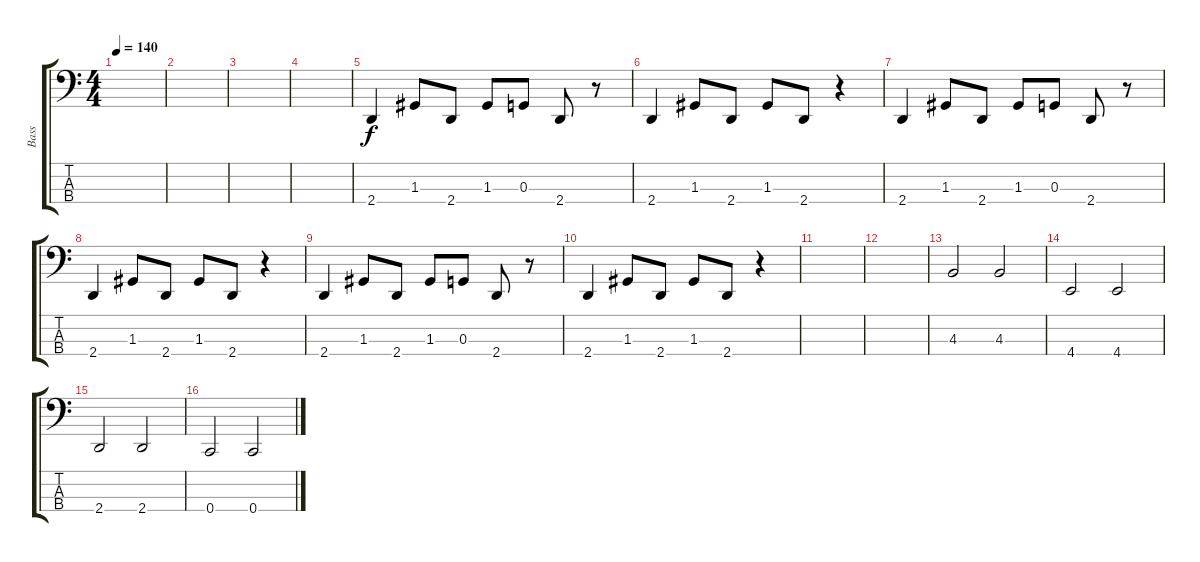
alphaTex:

\track ("Bass" "Bass") {instrument electricbassfinger}
\staff {score tabs}
\tuning (F2 C2 G1 C1) {hide}
\ts (4 4)
\tempo 140
\clef f4
\ks c
|
|
|
|
2.4.4 1.3.8 2.4.8 1.3.8 0.3.8 2.4.8 r.8 |
2.4.4 1.3.8 2.4.8 1.3.8 2.4.8 r.4 |
2.4.4 1.3.8 2.4.8 1.3.8 0.3.8 2.4.8 r.8 |
2.4.4 1.3.8 2.4.8 1.3.8 2.4.8 r.4 |
2.4.4 1.3.8 2.4.8 1.3.8 0.3.8 2.4.8 r.8 |
2.4.4 1.3.8 2.4.8 1.3.8 2.4.8 r.4 |
|
|
4.3.2 4.3.2 |
4.4.2 4.4.2 |
2.4.2 2.4.2 |
0.4.2 0.4.2
